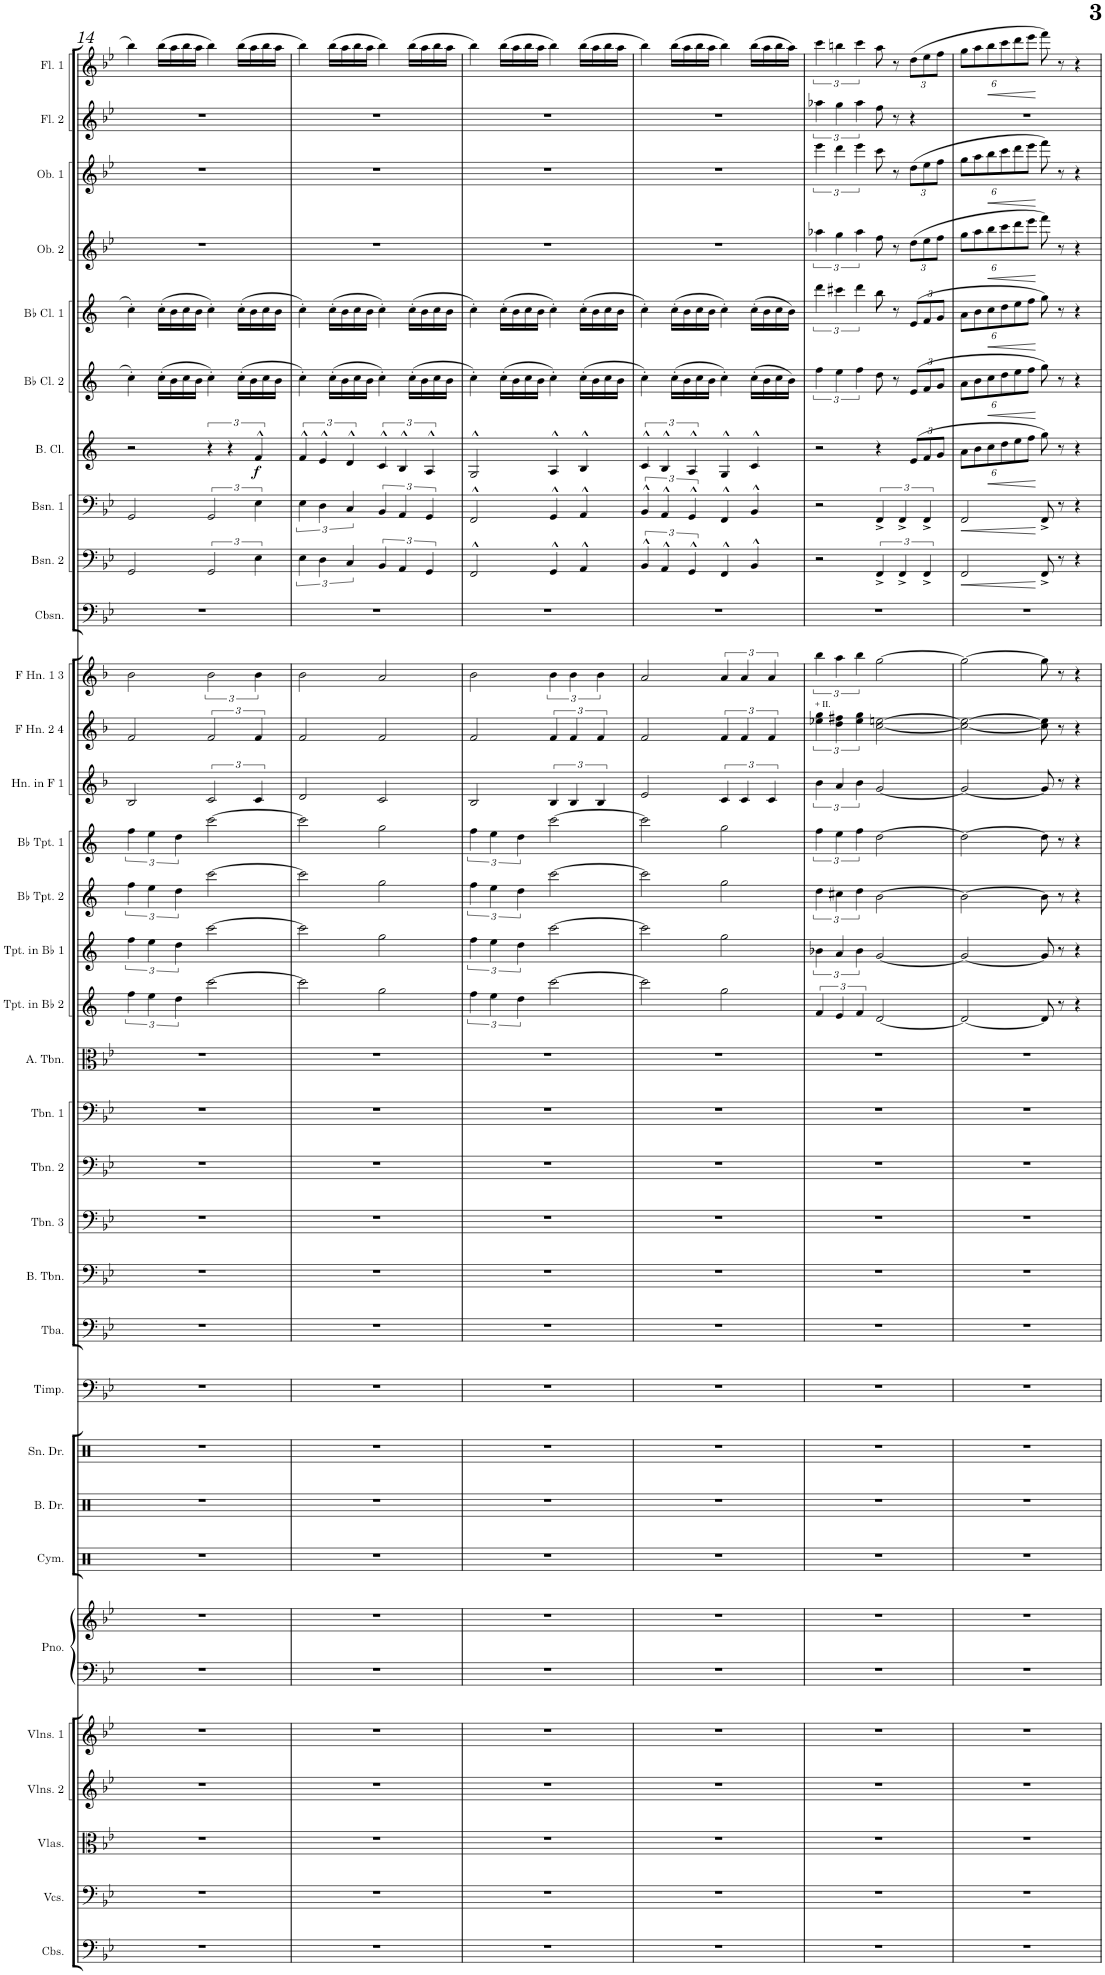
**kern	**kern	**kern	**kern	**kern	**kern	**kern	**kern	**kern	**kern	**kern	**kern	**kern	**kern	**kern	**kern	**kern	**kern	**kern	**kern	**kern	**kern	**kern	**kern	**kern	**kern	**dynam	**kern	**dynam	**kern	**dynam	**kern	**dynam	**kern	**dynam	**kern	**dynam	**kern	**dynam	**kern	**kern	**dynam
*part33	*part32	*part31	*part30	*part29	*part28	*part28	*part27	*part26	*part25	*part24	*part23	*part22	*part21	*part20	*part19	*part18	*part17	*part16	*part15	*part14	*part13	*part12	*part11	*part10	*part9	*part9	*part8	*part8	*part7	*part7	*part6	*part6	*part5	*part5	*part4	*part4	*part3	*part3	*part2	*part1	*part1
*staff34	*staff33	*staff32	*staff31	*staff30	*staff29	*staff28	*staff27	*staff26	*staff25	*staff24	*staff23	*staff22	*staff21	*staff20	*staff19	*staff18	*staff17	*staff16	*staff15	*staff14	*staff13	*staff12	*staff11	*staff10	*staff9	*staff9	*staff8	*staff8	*staff7	*staff7	*staff6	*staff6	*staff5	*staff5	*staff4	*staff4	*staff3	*staff3	*staff2	*staff1	*staff1
*I"Contrabasses	*I"Violoncellos	*I"Violas	*I"Violins 2	*I"Violins 1	*I"Piano	*	*I"Cymbal	*I"Bass Drum	*I"Snare Drum	*I"Timpani	*I"Tuba	*I"Bass Trombone	*I"Trombone 3	*I"Trombone 2	*I"Trombone 1	*I"Alto Trombone	*I"Trumpet in Bb 2	*I"Trumpet in Bb 1	*I"Bb Trumpet 2	*I"Bb Trumpet 1	*I"Horn in F 1	*I"F Horn 2 &amp; 4	*I"F Horn 1 &amp; 3	*I"Contrabassoon	*I"Bassoon 2	*	*I"Bassoon 1	*	*I"Bass Clarinet	*	*I"Bb Clarinet 2	*	*I"Bb Clarinet 1	*	*I"Oboe 2	*	*I"Oboe 1	*	*I"Flute 2	*I"Flute 1	*
*I'Cbs.	*I'Vcs.	*I'Vlas.	*I'Vlns. 2	*I'Vlns. 1	*I'Pno.	*	*I'Cym.	*I'B. Dr.	*I'Sn. Dr.	*I'Timp.	*I'Tba.	*I'B. Tbn.	*I'Tbn. 3	*I'Tbn. 2	*I'Tbn. 1	*I'A. Tbn.	*I'Tpt. in Bb 2	*I'Tpt. in Bb 1	*I'Bb Tpt. 2	*I'Bb Tpt. 1	*I'Hn. in F 1	*I'F Hn. 2 4	*I'F Hn. 1 3	*I'Cbsn.	*I'Bsn. 2	*	*I'Bsn. 1	*	*I'B. Cl.	*	*I'Bb Cl. 2	*	*I'Bb Cl. 1	*	*I'Ob. 2	*	*I'Ob. 1	*	*I'Fl. 2	*I'Fl. 1	*
!!LO:PB:g=z
*clefF4	*clefF4	*clefC3	*clefG2	*clefG2	*clefF4	*clefG2	*clefX	*clefX	*clefX	*clefF4	*clefF4	*clefF4	*clefF4	*clefF4	*clefF4	*clefC3	*clefG2	*clefG2	*clefG2	*clefG2	*clefG2	*clefG2	*clefG2	*clefF4	*clefF4	*	*clefF4	*	*clefG2	*	*clefG2	*	*clefG2	*	*clefG2	*	*clefG2	*	*clefG2	*clefG2	*
*Trd7c12	*	*	*	*	*	*	*	*	*	*	*	*	*	*	*	*	*Trd1c2	*Trd1c2	*Trd1c2	*Trd1c2	*Trd4c7	*Trd4c7	*Trd4c7	*Trd7c12	*	*	*	*	*Trd8c14	*	*Trd1c2	*	*Trd1c2	*	*	*	*	*	*	*	*
*k[b-e-]	*k[b-e-]	*k[b-e-]	*k[b-e-]	*k[b-e-]	*k[b-e-]	*k[b-e-]	*k[b-e-a-d-]	*k[b-e-a-d-]	*k[b-e-a-d-]	*k[b-e-]	*k[b-e-]	*k[b-e-]	*k[b-e-]	*k[b-e-]	*k[b-e-]	*k[b-e-]	*k[]	*k[]	*k[]	*k[]	*k[b-]	*k[b-]	*k[b-]	*k[b-e-]	*k[b-e-]	*	*k[b-e-]	*	*k[]	*	*k[]	*	*k[]	*	*k[b-e-]	*	*k[b-e-]	*	*k[b-e-]	*k[b-e-]	*
*M2/2	*M2/2	*M2/2	*M2/2	*M2/2	*M2/2	*M2/2	*M2/2	*M2/2	*M2/2	*M2/2	*M2/2	*M2/2	*M2/2	*M2/2	*M2/2	*M2/2	*M2/2	*M2/2	*M2/2	*M2/2	*M2/2	*M2/2	*M2/2	*M2/2	*M2/2	*	*M2/2	*	*M2/2	*	*M2/2	*	*M2/2	*	*M2/2	*	*M2/2	*	*M2/2	*M2/2	*
=14	=14	=14	=14	=14	=14	=14	=14	=14	=14	=14	=14	=14	=14	=14	=14	=14	=14	=14	=14	=14	=14	=14	=14	=14	=14	=14	=14	=14	=14	=14	=14	=14	=14	=14	=14	=14	=14	=14	=14	=14	=14
1r	1r	1r	1r	1r	1r	1r	1r	1r	1r	1r	1r	1r	1r	1r	1r	1r	6ff\	6ff\	6ff\	6ff\	2B-/	2f/	2b-\	1r	2GG/	.	2GG/	.	2r	.	4cc'\	.	4cc'\	.	1r	.	1r	.	1r	4bb-\	.
.	.	.	.	.	.	.	.	.	.	.	.	.	.	.	.	.	6ee\	6ee\	6ee\	6ee\	.	.	.	.	.	.	.	.	.	.	.	.	.	.	.	.	.	.	.	.	.
.	.	.	.	.	.	.	.	.	.	.	.	.	.	.	.	.	.	.	.	.	.	.	.	.	.	.	.	.	.	.	(16cc'\LL	.	(16cc'\LL	.	.	.	.	.	.	(16bb-\LL	.
.	.	.	.	.	.	.	.	.	.	.	.	.	.	.	.	.	.	.	.	.	.	.	.	.	.	.	.	.	.	.	16b\	.	16b\	.	.	.	.	.	.	16aa\	.
.	.	.	.	.	.	.	.	.	.	.	.	.	.	.	.	.	6dd\	6dd\	6dd\	6dd\	.	.	.	.	.	.	.	.	.	.	.	.	.	.	.	.	.	.	.	.	.
.	.	.	.	.	.	.	.	.	.	.	.	.	.	.	.	.	.	.	.	.	.	.	.	.	.	.	.	.	.	.	16cc\	.	16cc\	.	.	.	.	.	.	16bb-\	.
.	.	.	.	.	.	.	.	.	.	.	.	.	.	.	.	.	.	.	.	.	.	.	.	.	.	.	.	.	.	.	16b\JJ	.	16b\JJ	.	.	.	.	.	.	16aa\JJ	.
.	.	.	.	.	.	.	.	.	.	.	.	.	.	.	.	.	[2ccc\	[2ccc\	[2ccc\	[2ccc\	3c/	3f/	3b-\	.	3GG/	.	3GG/	.	6r	.	4cc'\)	.	4cc'\)	.	.	.	.	.	.	4bb-\)	.
.	.	.	.	.	.	.	.	.	.	.	.	.	.	.	.	.	.	.	.	.	.	.	.	.	.	.	.	.	6r	.	.	.	.	.	.	.	.	.	.	.	.
.	.	.	.	.	.	.	.	.	.	.	.	.	.	.	.	.	.	.	.	.	.	.	.	.	.	.	.	.	.	.	(16cc'\LL	.	(16cc'\LL	.	.	.	.	.	.	(16bb-\LL	.
.	.	.	.	.	.	.	.	.	.	.	.	.	.	.	.	.	.	.	.	.	.	.	.	.	.	.	.	.	.	.	16b\	.	16b\	.	.	.	.	.	.	16aa\	.
!	!	!	!	!	!	!	!	!	!	!	!	!	!	!	!	!	!	!	!	!	!	!	!	!	!	!	!	!	!	!LO:DY:b	!	!	!	!	!	!	!	!	!	!	!
.	.	.	.	.	.	.	.	.	.	.	.	.	.	.	.	.	.	.	.	.	6c/	6f/	6b-\	.	6E-\	.	6E-\	.	6f^^/	f	.	.	.	.	.	.	.	.	.	.	.
.	.	.	.	.	.	.	.	.	.	.	.	.	.	.	.	.	.	.	.	.	.	.	.	.	.	.	.	.	.	.	16cc\	.	16cc\	.	.	.	.	.	.	16bb-\	.
.	.	.	.	.	.	.	.	.	.	.	.	.	.	.	.	.	.	.	.	.	.	.	.	.	.	.	.	.	.	.	16b\JJ	.	16b\JJ	.	.	.	.	.	.	16aa\JJ	.
=15	=15	=15	=15	=15	=15	=15	=15	=15	=15	=15	=15	=15	=15	=15	=15	=15	=15	=15	=15	=15	=15	=15	=15	=15	=15	=15	=15	=15	=15	=15	=15	=15	=15	=15	=15	=15	=15	=15	=15	=15	=15
1r	1r	1r	1r	1r	1r	1r	1r	1r	1r	1r	1r	1r	1r	1r	1r	1r	2ccc\]	2ccc\]	2ccc\]	2ccc\]	2d/	2f/	2b-\	1r	6E-\	.	6E-\	.	6f^^/	.	4cc'\)	.	4cc'\)	.	1r	.	1r	.	1r	4bb-\)	.
.	.	.	.	.	.	.	.	.	.	.	.	.	.	.	.	.	.	.	.	.	.	.	.	.	6D\	.	6D\	.	6e^^/	.	.	.	.	.	.	.	.	.	.	.	.
.	.	.	.	.	.	.	.	.	.	.	.	.	.	.	.	.	.	.	.	.	.	.	.	.	.	.	.	.	.	.	(16cc'\LL	.	(16cc'\LL	.	.	.	.	.	.	(16bb-\LL	.
.	.	.	.	.	.	.	.	.	.	.	.	.	.	.	.	.	.	.	.	.	.	.	.	.	.	.	.	.	.	.	16b\	.	16b\	.	.	.	.	.	.	16aa\	.
.	.	.	.	.	.	.	.	.	.	.	.	.	.	.	.	.	.	.	.	.	.	.	.	.	6C/	.	6C/	.	6d^^/	.	.	.	.	.	.	.	.	.	.	.	.
.	.	.	.	.	.	.	.	.	.	.	.	.	.	.	.	.	.	.	.	.	.	.	.	.	.	.	.	.	.	.	16cc\	.	16cc\	.	.	.	.	.	.	16bb-\	.
.	.	.	.	.	.	.	.	.	.	.	.	.	.	.	.	.	.	.	.	.	.	.	.	.	.	.	.	.	.	.	16b\JJ	.	16b\JJ	.	.	.	.	.	.	16aa\JJ	.
.	.	.	.	.	.	.	.	.	.	.	.	.	.	.	.	.	2gg\	2gg\	2gg\	2gg\	2c/	2f/	2a/	.	6BB-/	.	6BB-/	.	6c^^/	.	4cc'\)	.	4cc'\)	.	.	.	.	.	.	4bb-\)	.
.	.	.	.	.	.	.	.	.	.	.	.	.	.	.	.	.	.	.	.	.	.	.	.	.	6AA/	.	6AA/	.	6B^^/	.	.	.	.	.	.	.	.	.	.	.	.
.	.	.	.	.	.	.	.	.	.	.	.	.	.	.	.	.	.	.	.	.	.	.	.	.	.	.	.	.	.	.	(16cc'\LL	.	(16cc'\LL	.	.	.	.	.	.	(16bb-\LL	.
.	.	.	.	.	.	.	.	.	.	.	.	.	.	.	.	.	.	.	.	.	.	.	.	.	.	.	.	.	.	.	16b\	.	16b\	.	.	.	.	.	.	16aa\	.
.	.	.	.	.	.	.	.	.	.	.	.	.	.	.	.	.	.	.	.	.	.	.	.	.	6GG/	.	6GG/	.	6A^^/	.	.	.	.	.	.	.	.	.	.	.	.
.	.	.	.	.	.	.	.	.	.	.	.	.	.	.	.	.	.	.	.	.	.	.	.	.	.	.	.	.	.	.	16cc\	.	16cc\	.	.	.	.	.	.	16bb-\	.
.	.	.	.	.	.	.	.	.	.	.	.	.	.	.	.	.	.	.	.	.	.	.	.	.	.	.	.	.	.	.	16b\JJ	.	16b\JJ	.	.	.	.	.	.	16aa\JJ	.
=16	=16	=16	=16	=16	=16	=16	=16	=16	=16	=16	=16	=16	=16	=16	=16	=16	=16	=16	=16	=16	=16	=16	=16	=16	=16	=16	=16	=16	=16	=16	=16	=16	=16	=16	=16	=16	=16	=16	=16	=16	=16
1r	1r	1r	1r	1r	1r	1r	1r	1r	1r	1r	1r	1r	1r	1r	1r	1r	6ff\	6ff\	6ff\	6ff\	2B-/	2f/	2b-\	1r	2FF^^/	.	2FF^^/	.	2G^^/	.	4cc'\)	.	4cc'\)	.	1r	.	1r	.	1r	4bb-\)	.
.	.	.	.	.	.	.	.	.	.	.	.	.	.	.	.	.	6ee\	6ee\	6ee\	6ee\	.	.	.	.	.	.	.	.	.	.	.	.	.	.	.	.	.	.	.	.	.
.	.	.	.	.	.	.	.	.	.	.	.	.	.	.	.	.	.	.	.	.	.	.	.	.	.	.	.	.	.	.	(16cc'\LL	.	(16cc'\LL	.	.	.	.	.	.	(16bb-\LL	.
.	.	.	.	.	.	.	.	.	.	.	.	.	.	.	.	.	.	.	.	.	.	.	.	.	.	.	.	.	.	.	16b\	.	16b\	.	.	.	.	.	.	16aa\	.
.	.	.	.	.	.	.	.	.	.	.	.	.	.	.	.	.	6dd\	6dd\	6dd\	6dd\	.	.	.	.	.	.	.	.	.	.	.	.	.	.	.	.	.	.	.	.	.
.	.	.	.	.	.	.	.	.	.	.	.	.	.	.	.	.	.	.	.	.	.	.	.	.	.	.	.	.	.	.	16cc\	.	16cc\	.	.	.	.	.	.	16bb-\	.
.	.	.	.	.	.	.	.	.	.	.	.	.	.	.	.	.	.	.	.	.	.	.	.	.	.	.	.	.	.	.	16b\JJ	.	16b\JJ	.	.	.	.	.	.	16aa\JJ	.
.	.	.	.	.	.	.	.	.	.	.	.	.	.	.	.	.	[2ccc\	[2ccc\	[2ccc\	[2ccc\	6B-/	6f/	6b-\	.	4GG^^/	.	4GG^^/	.	4A^^/	.	4cc'\)	.	4cc'\)	.	.	.	.	.	.	4bb-\)	.
.	.	.	.	.	.	.	.	.	.	.	.	.	.	.	.	.	.	.	.	.	6B-/	6f/	6b-\	.	.	.	.	.	.	.	.	.	.	.	.	.	.	.	.	.	.
.	.	.	.	.	.	.	.	.	.	.	.	.	.	.	.	.	.	.	.	.	.	.	.	.	4AA^^/	.	4AA^^/	.	4B^^/	.	(16cc'\LL	.	(16cc'\LL	.	.	.	.	.	.	(16bb-\LL	.
.	.	.	.	.	.	.	.	.	.	.	.	.	.	.	.	.	.	.	.	.	.	.	.	.	.	.	.	.	.	.	16b\	.	16b\	.	.	.	.	.	.	16aa\	.
.	.	.	.	.	.	.	.	.	.	.	.	.	.	.	.	.	.	.	.	.	6B-/	6f/	6b-\	.	.	.	.	.	.	.	.	.	.	.	.	.	.	.	.	.	.
.	.	.	.	.	.	.	.	.	.	.	.	.	.	.	.	.	.	.	.	.	.	.	.	.	.	.	.	.	.	.	16cc\	.	16cc\	.	.	.	.	.	.	16bb-\	.
.	.	.	.	.	.	.	.	.	.	.	.	.	.	.	.	.	.	.	.	.	.	.	.	.	.	.	.	.	.	.	16b\JJ	.	16b\JJ	.	.	.	.	.	.	16aa\JJ	.
=17	=17	=17	=17	=17	=17	=17	=17	=17	=17	=17	=17	=17	=17	=17	=17	=17	=17	=17	=17	=17	=17	=17	=17	=17	=17	=17	=17	=17	=17	=17	=17	=17	=17	=17	=17	=17	=17	=17	=17	=17	=17
1r	1r	1r	1r	1r	1r	1r	1r	1r	1r	1r	1r	1r	1r	1r	1r	1r	2ccc\]	2ccc\]	2ccc\]	2ccc\]	2e/	2f/	2a/	1r	6BB-^^/	.	6BB-^^/	.	6c^^/	.	4cc'\)	.	4cc'\)	.	1r	.	1r	.	1r	4bb-\)	.
.	.	.	.	.	.	.	.	.	.	.	.	.	.	.	.	.	.	.	.	.	.	.	.	.	6AA^^/	.	6AA^^/	.	6B^^/	.	.	.	.	.	.	.	.	.	.	.	.
.	.	.	.	.	.	.	.	.	.	.	.	.	.	.	.	.	.	.	.	.	.	.	.	.	.	.	.	.	.	.	(16cc'\LL	.	(16cc'\LL	.	.	.	.	.	.	(16bb-\LL	.
.	.	.	.	.	.	.	.	.	.	.	.	.	.	.	.	.	.	.	.	.	.	.	.	.	.	.	.	.	.	.	16b\	.	16b\	.	.	.	.	.	.	16aa\	.
.	.	.	.	.	.	.	.	.	.	.	.	.	.	.	.	.	.	.	.	.	.	.	.	.	6GG^^/	.	6GG^^/	.	6A^^/	.	.	.	.	.	.	.	.	.	.	.	.
.	.	.	.	.	.	.	.	.	.	.	.	.	.	.	.	.	.	.	.	.	.	.	.	.	.	.	.	.	.	.	16cc\	.	16cc\	.	.	.	.	.	.	16bb-\	.
.	.	.	.	.	.	.	.	.	.	.	.	.	.	.	.	.	.	.	.	.	.	.	.	.	.	.	.	.	.	.	16b\JJ	.	16b\JJ	.	.	.	.	.	.	16aa\JJ	.
.	.	.	.	.	.	.	.	.	.	.	.	.	.	.	.	.	2gg\	2gg\	2gg\	2gg\	6c/	6f/	6a/	.	4FF^^/	.	4FF^^/	.	4G^^/	.	4cc'\)	.	4cc'\)	.	.	.	.	.	.	4bb-\)	.
.	.	.	.	.	.	.	.	.	.	.	.	.	.	.	.	.	.	.	.	.	6c/	6f/	6a/	.	.	.	.	.	.	.	.	.	.	.	.	.	.	.	.	.	.
.	.	.	.	.	.	.	.	.	.	.	.	.	.	.	.	.	.	.	.	.	.	.	.	.	4BB-^^/	.	4BB-^^/	.	4c^^/	.	(16cc'\LL	.	(16cc'\LL	.	.	.	.	.	.	(16bb-\LL	.
.	.	.	.	.	.	.	.	.	.	.	.	.	.	.	.	.	.	.	.	.	.	.	.	.	.	.	.	.	.	.	16b\	.	16b\	.	.	.	.	.	.	16aa\	.
.	.	.	.	.	.	.	.	.	.	.	.	.	.	.	.	.	.	.	.	.	6c/	6f/	6a/	.	.	.	.	.	.	.	.	.	.	.	.	.	.	.	.	.	.
.	.	.	.	.	.	.	.	.	.	.	.	.	.	.	.	.	.	.	.	.	.	.	.	.	.	.	.	.	.	.	16cc\	.	16cc\	.	.	.	.	.	.	16bb-\	.
.	.	.	.	.	.	.	.	.	.	.	.	.	.	.	.	.	.	.	.	.	.	.	.	.	.	.	.	.	.	.	16b\JJ)	.	16b\JJ)	.	.	.	.	.	.	16aa\JJ)	.
=18	=18	=18	=18	=18	=18	=18	=18	=18	=18	=18	=18	=18	=18	=18	=18	=18	=18	=18	=18	=18	=18	=18	=18	=18	=18	=18	=18	=18	=18	=18	=18	=18	=18	=18	=18	=18	=18	=18	=18	=18	=18
!	!	!	!	!	!	!	!	!	!	!	!	!	!	!	!	!	!	!	!	!	!	!LO:TX:a:t=+ II.	!	!	!	!	!	!	!	!	!	!	!	!	!	!	!	!	!	!	!
1r	1r	1r	1r	1r	1r	1r	1r	1r	1r	1r	1r	1r	1r	1r	1r	1r	6f/	6b-X\	6dd\	6ff\	6b-\	6ee-X\ 6gg\	6bb-\	1r	2r	.	2r	.	2r	.	6ff\	.	6ddd\	.	6aa-X\	.	6eee-\	.	6aa-X\	6ccc\	.
.	.	.	.	.	.	.	.	.	.	.	.	.	.	.	.	.	6e/	6a/	6cc#X\	6ee\	6a/	6dd\ 6ff#X\	6aa\	.	.	.	.	.	.	.	6ee\	.	6ccc#X\	.	6gg\	.	6ddd\	.	6gg\	6bbn\	.
.	.	.	.	.	.	.	.	.	.	.	.	.	.	.	.	.	6f/	6b-\	6dd\	6ff\	6b-\	6ee-\ 6gg\	6bb-\	.	.	.	.	.	.	.	6ff\	.	6ddd\	.	6aa-\	.	6eee-\	.	6aa-\	6ccc\	.
.	.	.	.	.	.	.	.	.	.	.	.	.	.	.	.	.	[2d/	[2g/	[2b\	[2dd\	[2g/	[2cc\ [2een\	[2gg\	.	6FF^/	.	6FF^/	.	4r	.	8dd\	.	8bb\	.	8ff\	.	8ccc\	.	8ff\	8aa\	.
.	.	.	.	.	.	.	.	.	.	.	.	.	.	.	.	.	.	.	.	.	.	.	.	.	.	.	.	.	.	.	8r	.	8r	.	8r	.	8r	.	8r	8r	.
.	.	.	.	.	.	.	.	.	.	.	.	.	.	.	.	.	.	.	.	.	.	.	.	.	6FF^/	.	6FF^/	.	.	.	.	.	.	.	.	.	.	.	.	.	.
*	*	*	*	*	*	*	*	*	*	*	*	*	*	*	*	*	*	*	*	*	*	*	*	*	*	*	*	*	*Xbrackettup	*	*Xbrackettup	*	*Xbrackettup	*	*Xbrackettup	*	*Xbrackettup	*	*	*Xbrackettup	*
.	.	.	.	.	.	.	.	.	.	.	.	.	.	.	.	.	.	.	.	.	.	.	.	.	.	.	.	.	(12e/L	.	(12e/L	.	(12e/L	.	(12dd\L	.	(12dd\L	.	4r	(12dd\L	.
.	.	.	.	.	.	.	.	.	.	.	.	.	.	.	.	.	.	.	.	.	.	.	.	.	6FF^/	.	6FF^/	.	12f/	.	12f/	.	12f/	.	12ee-\	.	12ee-\	.	.	12ee-\	.
.	.	.	.	.	.	.	.	.	.	.	.	.	.	.	.	.	.	.	.	.	.	.	.	.	.	.	.	.	12g/J	.	12g/J	.	12g/J	.	12ff\J	.	12ff\J	.	.	12ff\J	.
=19	=19	=19	=19	=19	=19	=19	=19	=19	=19	=19	=19	=19	=19	=19	=19	=19	=19	=19	=19	=19	=19	=19	=19	=19	=19	=19	=19	=19	=19	=19	=19	=19	=19	=19	=19	=19	=19	=19	=19	=19	=19
!	!	!	!	!	!	!	!	!	!	!	!	!	!	!	!	!	!	!	!	!	!	!	!	!	!	!LO:HP:b	!	!LO:HP:b	!	!	!	!	!	!	!	!	!	!	!	!	!
1r	1r	1r	1r	1r	1r	1r	1r	1r	1r	1r	1r	1r	1r	1r	1r	1r	2d/_	2g/_	2b\_	2dd\_	2g/_	2cc\_ 2ee\_	2gg\_	1r	2FF/	<	2FF/	<	12a\L	.	12a\L	.	12a\L	.	12gg\L	.	12gg\L	.	1r	12gg\L	.
.	.	.	.	.	.	.	.	.	.	.	.	.	.	.	.	.	.	.	.	.	.	.	.	.	.	.	.	.	12b\	.	12b\	.	12b\	.	12aa\	.	12aa\	.	.	12aa\	.
!	!	!	!	!	!	!	!	!	!	!	!	!	!	!	!	!	!	!	!	!	!	!	!	!	!	!	!	!	!	!LO:HP:b	!	!LO:HP:b	!	!LO:HP:b	!	!LO:HP:b	!	!LO:HP:b	!	!	!LO:HP:b
.	.	.	.	.	.	.	.	.	.	.	.	.	.	.	.	.	.	.	.	.	.	.	.	.	.	.	.	.	12cc\	<	12cc\	<	12cc\	<	12bb-\	<	12bb-\	<	.	12bb-\	<
.	.	.	.	.	.	.	.	.	.	.	.	.	.	.	.	.	.	.	.	.	.	.	.	.	.	.	.	.	12dd\	.	12dd\	.	12dd\	.	12ccc\	.	12ccc\	.	.	12ccc\	.
.	.	.	.	.	.	.	.	.	.	.	.	.	.	.	.	.	.	.	.	.	.	.	.	.	.	.	.	.	12ee\	.	12ee\	.	12ee\	.	12ddd\	.	12ddd\	.	.	12ddd\	.
.	.	.	.	.	.	.	.	.	.	.	.	.	.	.	.	.	.	.	.	.	.	.	.	.	.	.	.	.	12ff\J	.	12ff\J	.	12ff\J	.	12eee-\J	.	12eee-\J	.	.	12eee-\J	.
.	.	.	.	.	.	.	.	.	.	.	.	.	.	.	.	.	8d/]	8g/]	8b\]	8dd\]	8g/]	8cc\] 8ee\]	8gg\]	.	8FF^/	[	8FF^/	[	8gg\)	[	8gg\)	[	8gg\)	[	8fff\)	[	8fff\)	[	.	8fff\)	[
.	.	.	.	.	.	.	.	.	.	.	.	.	.	.	.	.	8r	8r	8r	8r	8r	8r	8r	.	8r	.	8r	.	8r	.	8r	.	8r	.	8r	.	8r	.	.	8r	.
.	.	.	.	.	.	.	.	.	.	.	.	.	.	.	.	.	4r	4r	4r	4r	4r	4r	4r	.	4r	.	4r	.	4r	.	4r	.	4r	.	4r	.	4r	.	.	4r	.
=	=	=	=	=	=	=	=	=	=	=	=	=	=	=	=	=	=	=	=	=	=	=	=	=	=	=	=	=	=	=	=	=	=	=	=	=	=	=	=	=	=
*-	*-	*-	*-	*-	*-	*-	*-	*-	*-	*-	*-	*-	*-	*-	*-	*-	*-	*-	*-	*-	*-	*-	*-	*-	*-	*-	*-	*-	*-	*-	*-	*-	*-	*-	*-	*-	*-	*-	*-	*-	*-
